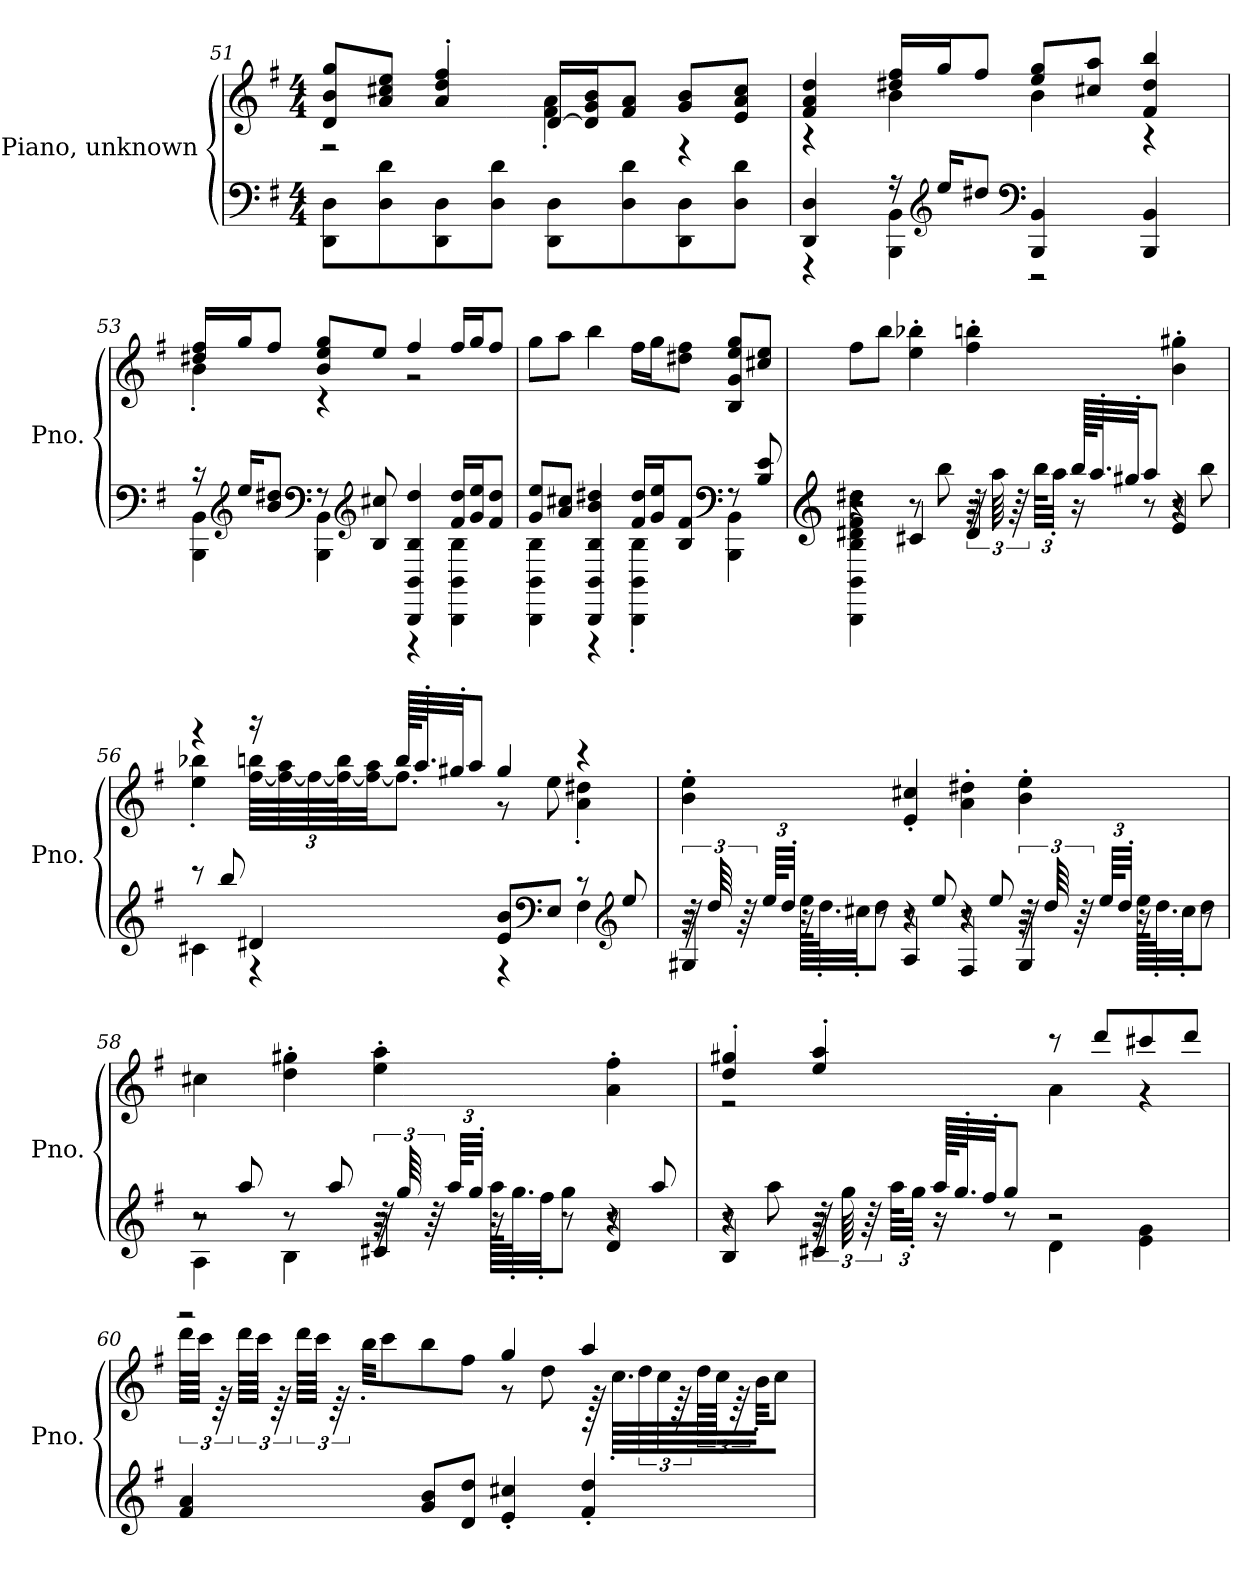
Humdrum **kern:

**kern	**kern
*part1	*part1
*staff2	*staff1
*I"Piano, unknown	*
*I'Pno.	*
*clefF4	*clefG2
*k[f#]	*k[f#]
*M4/4	*M4/4
=51	=51
*	*^
8DD\ 8D\L	8d/ 8b/ 8gg/L	2r
8D\ 8d\	8a/ 8cc#X/ 8ee/J	.
8DD\ 8D\	4a/' 4dd/' 4ff#/'	.
8D\ 8d\J	.	.
8DD\ 8D\L	[16d/LL	4f#\' 4a\'
.	16d/] 16g/ 16b/J	.
8D\ 8d\	8f#/ 8a/J	.
8DD\ 8D\	8g/ 8b/L	4r
8D\ 8d\J	8e/ 8a/ 8cc#/J	.
!!LO:LB:g=z	!!
=52	=52	=52
*^	*	*
4DD/ 4D/	4r	4f#/ 4a/ 4dd/	4r
16r	4BBB\ 4BB\	16dd#X/ 16ff#/LL	4b\
*clefG2	*	*	*
16ee/KL	.	16gg/J	.
8dd#X/J	.	8ff#/J	.
*clefF4	*	*	*
4BBB/ 4BB/	2r	8ee/ 8gg/L	4b\
.	.	8cc#X/ 8aa/J	.
4BBB/ 4BB/	.	4f#/ 4dd#/ 4bb/	4r
=53	=53	=53	=53
16r	4BBB\ 4BB\	16dd#X/ 16ff#/LL	4b'\
*clefG2	*	*	*
16ee/KL	.	16gg/J	.
8b/ 8dd#X/J	.	8ff#/J	.
*clefF4	*	*	*
8r	4BBB\ 4BB\	8b/ 8ee/ 8gg/L	4r
*clefG2	*	*	*
8B/ 8cc#X/	.	8ee/J	.
4BBB/ 4BB/ 4B/ 4dd#/	4r	4ff#/	2r
16f#/ 16dd#/LL	4BBB\ 4BB\ 4B\	16ff#/LL	.
16g/ 16ee/J	.	16gg/J	.
8f#/ 8dd#/J	.	8ff#/J	.
*	*	*v	*v
!!LO:LB:g=z
=54	=54	=54
8g/ 8ee/L	4BBB\ 4BB\ 4B\	8gg\L
8a/ 8cc#X/J	.	8aa\J
4BBB/ 4BB/ 4B/ 4b/ 4dd#X/	4r	4bb\
16f#/ 16dd#/LL	4BBB\' 4BB\' 4B\'	16ff#\LL
16g/ 16ee/J	.	16gg\J
8B/ 8f#/J	.	8dd#X\ 8ff#\J
*clefF4	*	*
8r	4BBB\ 4BB\	8B/ 8g/ 8ee/ 8gg/L
8B/ 8e/	.	8cc#X/ 8ee/J
*v	*v	*
=55	=55
*clefG2	*
*^	*
*	*^	*
4r	4BBB\ 4BB\ 4B\ 4d#X\ 4f#\ 4dd#X\	2r	8ff#\L
.	.	.	8bb\J
4c#X/	8r	.	4ee\' 4bb-X\'
.	8bb\	.	.
16r	96r	4d#/	4ff#\' 4bbn\'
.	96aa\	.	.
.	96r	.	.
.	96bb\KLLL	.	.
.	48aa'\JJJ	.	.
128bb/KLLLL	16r	.	.
64.aa'/J	.	.	.
32gg#X'/JJ	.	.	.
8aa/J	8r	.	.
4r	8r	4e/	4b\' 4gg#X\'
.	8bb\	.	.
*	*v	*v	*
!!LO:LB:g=z
=56	=56	=56
*	*	*^
8r	4c#X\	4r	4ee\' 4bb-X\'
8bb/	.	.	.
*	*	*	*Xbrackettup
4d#X/	4r	16r	[96ff#\ 96bbn\LLLL
.	.	.	96ff#\_ 96aa\
.	.	.	96ff#\_
.	.	.	96ff#\_ 96bb\J
.	.	.	48ff#\_ 48aa\JJ
.	.	128bb/KLLLL	8.ff#\J]
.	.	64.aa'/J	.
.	.	32gg#X'/JJ	.
.	.	8aa/J	.
8e/ 8b/L	4r	4gg#/	8r
*clefF4	*	*	*
8E/J	.	.	8ee\
8r	4F#\	4r	4a\' 4dd#X\'
*clefG2	*	*	*
8ee/	.	.	.
*	*	*v	*v
!!LO:PB:g=z
=57	=57	=57
*	*^	*
96r	16r	4G#X/	4b\' 4ee\'
96dd/	.	.	.
96r	.	.	.
96ee/KLLL	.	.	.
48dd'/JJJ	.	.	.
16r	128ee\KLLLL	.	.
.	64.dd'\J	.	.
.	32cc#X'\JJ	.	.
8r	8dd\J	.	.
8r	4r	4A/	4e/' 4cc#X/'
8ee/	.	.	.
8r	4r	4F#/	4a\' 4dd#X\'
8ee/	.	.	.
96r	16r	4G#/	4b\' 4ee\'
96dd/	.	.	.
96r	.	.	.
96ee/KLLL	.	.	.
48dd'/JJJ	.	.	.
16r	128ee\KLLLL	.	.
.	64.dd'\J	.	.
.	32cc#'\JJ	.	.
8r	8dd\J	.	.
=58	=58	=58	=58
8r	4A\	2r	4cc#X\
8aa/	.	.	.
8r	4B\	.	4dd\' 4gg#X\'
8aa/	.	.	.
96r	16r	4c#X/	4ee\' 4aa\'
96gg/	.	.	.
96r	.	.	.
96aa/KLLL	.	.	.
48gg'/JJJ	.	.	.
16r	128aa\KLLLL	.	.
.	64.gg'\J	.	.
.	32ff#'\JJ	.	.
8r	8gg\J	.	.
8r	4r	4d/	4a\' 4ff#\'
8aa/	.	.	.
!!LO:LB:g=z
=59	=59	=59	=59
*	*	*	*^
4B/	8r	4r	4dd/' 4gg#X/'	2r
.	8aa\	.	.	.
16r	96r	4c#X/	4ee/' 4aa/'	.
.	96gg\	.	.	.
.	96r	.	.	.
.	96aa\KLLL	.	.	.
.	48gg'\JJJ	.	.	.
128aa/KLLLL	16r	.	.	.
64.gg'/J	.	.	.	.
32ff#'/JJ	.	.	.	.
8gg/J	8r	.	.	.
2r	4d\	2r	8r	4a\
.	.	.	8ddd/L	.
.	4e\ 4g\	.	8ccc#X/	4r
.	.	.	8ddd/J	.
*v	*v	*v	*	*
!!LO:LB:g=z	!!
=60	=60	=60
*	*	*brackettup
4f#/ 4a/	2r	96ddd\LLLL
.	.	96ccc\JJJJ
.	.	96r
.	.	96ddd\LLLL
.	.	96ccc\JJJJ
.	.	96r
.	.	96ddd\LLLL
.	.	96ccc\JJJJ
.	.	96r
.	.	32bb'\KKL
.	.	8ccc\
8g/ 8b/L	.	8bb\
8d/ 8dd/J	.	8ff#\J
4e/' 4cc#X/'	4gg/	8r
.	.	8dd\
4f#/' 4dd/'	4aa/	128r
.	.	64.cc'\LLLL
.	.	96dd\
.	.	96cc\JJJJ
.	.	96r
.	.	96dd\LLLL
.	.	96cc\JJJJ
.	.	96r
.	.	32b'\KKL
.	.	8cc\J
*	*v	*v
=	=
*-	*-
